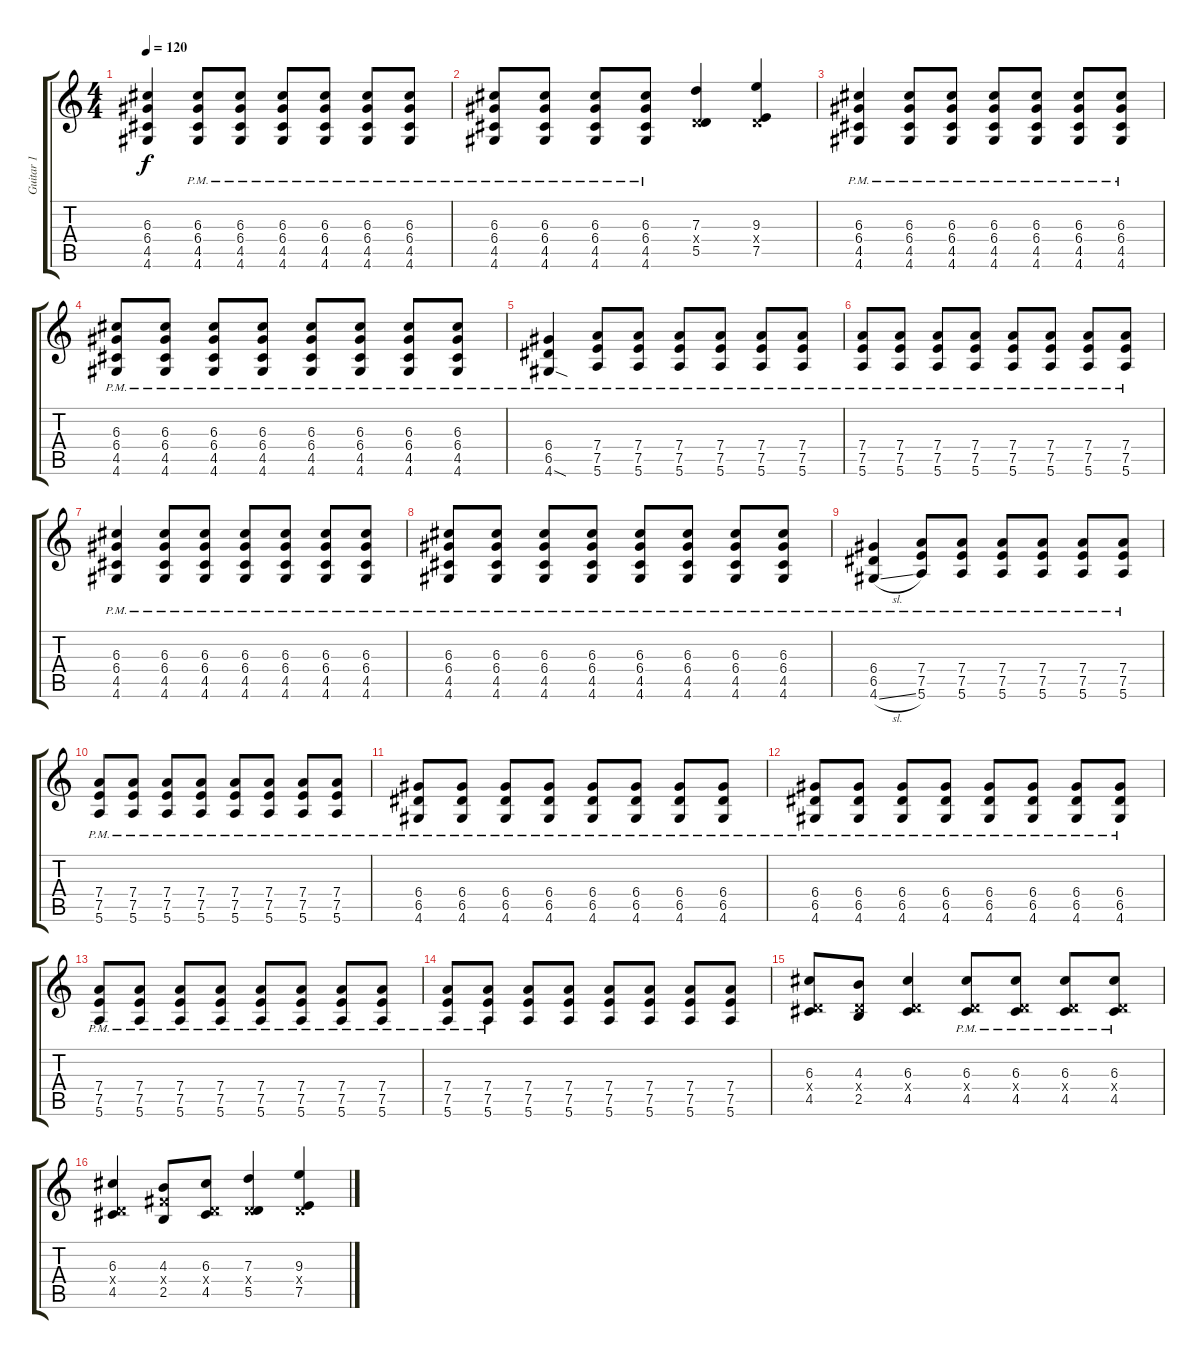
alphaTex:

\track ("Guitar 1" "Guitar 1") {instrument distortionguitar}
\staff {score tabs}
\tuning (E4 B3 G3 D3 A2 E2) {hide}
\ts (4 4)
\tempo 120
\clef g2
\ks c
(6.3 6.4 4.5 4.6).4{dy f} (6.3{pm} 6.4{pm} 4.5{pm} 4.6{pm}).8 (6.3{pm} 6.4{pm} 4.5{pm} 4.6{pm}).8 (6.3{pm} 6.4{pm} 4.5{pm} 4.6{pm}).8 (6.3{pm} 6.4{pm} 4.5{pm} 4.6{pm}).8 (6.3{pm} 6.4{pm} 4.5{pm} 4.6{pm}).8 (6.3{pm} 6.4{pm} 4.5{pm} 4.6{pm}).8 |
(6.3{pm} 6.4{pm} 4.5{pm} 4.6{pm}).8 (6.3{pm} 6.4{pm} 4.5{pm} 4.6{pm}).8 (6.3{pm} 6.4{pm} 4.5{pm} 4.6{pm}).8 (6.3{pm} 6.4{pm} 4.5{pm} 4.6{pm}).8 (7.3 0.4{x} 5.5).4 (9.3 0.4{x} 7.5).4 |
(6.3{pm} 6.4{pm} 4.5{pm} 4.6).4 (6.3{pm} 6.4{pm} 4.5{pm} 4.6{pm}).8 (6.3{pm} 6.4{pm} 4.5{pm} 4.6{pm}).8 (6.3{pm} 6.4{pm} 4.5{pm} 4.6{pm}).8 (6.3{pm} 6.4{pm} 4.5{pm} 4.6{pm}).8 (6.3{pm} 6.4{pm} 4.5{pm} 4.6{pm}).8 (6.3{pm} 6.4{pm} 4.5{pm} 4.6{pm}).8 |
(6.3{pm} 6.4{pm} 4.5{pm} 4.6{pm}).8 (6.3{pm} 6.4{pm} 4.5{pm} 4.6{pm}).8 (6.3{pm} 6.4{pm} 4.5{pm} 4.6{pm}).8 (6.3{pm} 6.4{pm} 4.5{pm} 4.6{pm}).8 (6.3{pm} 6.4{pm} 4.5{pm} 4.6{pm}).8 (6.3{pm} 6.4{pm} 4.5{pm} 4.6{pm}).8 (6.3{pm} 6.4{pm} 4.5{pm} 4.6{pm}).8 (6.3{pm} 6.4{pm} 4.5{pm} 4.6{pm}).8 |
(6.4{pm} 6.5{pm} 4.6{sod pm}).4 (7.4{pm} 7.5{pm} 5.6{pm}).8 (7.4{pm} 7.5{pm} 5.6{pm}).8 (7.4{pm} 7.5{pm} 5.6{pm}).8 (7.4{pm} 7.5{pm} 5.6{pm}).8 (7.4{pm} 7.5{pm} 5.6{pm}).8 (7.4{pm} 7.5{pm} 5.6{pm}).8 |
(7.4{pm} 7.5{pm} 5.6{pm}).8 (7.4{pm} 7.5{pm} 5.6{pm}).8 (7.4{pm} 7.5{pm} 5.6{pm}).8 (7.4{pm} 7.5{pm} 5.6{pm}).8 (7.4{pm} 7.5{pm} 5.6{pm}).8 (7.4{pm} 7.5{pm} 5.6{pm}).8 (7.4{pm} 7.5{pm} 5.6{pm}).8 (7.4{pm} 7.5{pm} 5.6{pm}).8 |
(6.3{pm} 6.4{pm} 4.5{pm} 4.6).4 (6.3{pm} 6.4{pm} 4.5{pm} 4.6{pm}).8 (6.3{pm} 6.4{pm} 4.5{pm} 4.6{pm}).8 (6.3{pm} 6.4{pm} 4.5{pm} 4.6{pm}).8 (6.3{pm} 6.4{pm} 4.5{pm} 4.6{pm}).8 (6.3{pm} 6.4{pm} 4.5{pm} 4.6{pm}).8 (6.3{pm} 6.4{pm} 4.5{pm} 4.6{pm}).8 |
(6.3{pm} 6.4{pm} 4.5{pm} 4.6{pm}).8 (6.3{pm} 6.4{pm} 4.5{pm} 4.6{pm}).8 (6.3{pm} 6.4{pm} 4.5{pm} 4.6{pm}).8 (6.3{pm} 6.4{pm} 4.5{pm} 4.6{pm}).8 (6.3{pm} 6.4{pm} 4.5{pm} 4.6{pm}).8 (6.3{pm} 6.4{pm} 4.5{pm} 4.6{pm}).8 (6.3{pm} 6.4{pm} 4.5{pm} 4.6{pm}).8 (6.3{pm} 6.4{pm} 4.5{pm} 4.6{pm}).8 |
(6.4{pm} 6.5{pm} 4.6{sl pm}).4 (7.4{pm} 7.5{pm} 5.6{pm}).8 (7.4{pm} 7.5{pm} 5.6{pm}).8 (7.4{pm} 7.5{pm} 5.6{pm}).8 (7.4{pm} 7.5{pm} 5.6{pm}).8 (7.4{pm} 7.5{pm} 5.6{pm}).8 (7.4{pm} 7.5{pm} 5.6{pm}).8 |
(7.4{pm} 7.5{pm} 5.6{pm}).8 (7.4{pm} 7.5{pm} 5.6{pm}).8 (7.4{pm} 7.5{pm} 5.6{pm}).8 (7.4{pm} 7.5{pm} 5.6{pm}).8 (7.4{pm} 7.5{pm} 5.6{pm}).8 (7.4{pm} 7.5{pm} 5.6{pm}).8 (7.4{pm} 7.5{pm} 5.6{pm}).8 (7.4{pm} 7.5{pm} 5.6{pm}).8 |
(6.4{pm} 6.5{pm} 4.6{pm}).8 (6.4{pm} 6.5{pm} 4.6{pm}).8 (6.4{pm} 6.5{pm} 4.6{pm}).8 (6.4{pm} 6.5{pm} 4.6{pm}).8 (6.4{pm} 6.5{pm} 4.6{pm}).8 (6.4{pm} 6.5{pm} 4.6{pm}).8 (6.4{pm} 6.5{pm} 4.6{pm}).8 (6.4{pm} 6.5{pm} 4.6{pm}).8 |
(6.4{pm} 6.5{pm} 4.6{pm}).8 (6.4{pm} 6.5{pm} 4.6{pm}).8 (6.4{pm} 6.5{pm} 4.6{pm}).8 (6.4{pm} 6.5{pm} 4.6{pm}).8 (6.4{pm} 6.5{pm} 4.6{pm}).8 (6.4{pm} 6.5{pm} 4.6{pm}).8 (6.4{pm} 6.5{pm} 4.6{pm}).8 (6.4{pm} 6.5{pm} 4.6{pm}).8 |
(7.4{pm} 7.5{pm} 5.6{pm}).8 (7.4{pm} 7.5{pm} 5.6{pm}).8 (7.4{pm} 7.5{pm} 5.6{pm}).8 (7.4{pm} 7.5{pm} 5.6{pm}).8 (7.4{pm} 7.5{pm} 5.6{pm}).8 (7.4{pm} 7.5{pm} 5.6{pm}).8 (7.4{pm} 7.5{pm} 5.6{pm}).8 (7.4{pm} 7.5{pm} 5.6{pm}).8 |
(7.4{pm} 7.5{pm} 5.6{pm}).8 (7.4{pm} 7.5{pm} 5.6{pm}).8 (7.4 7.5 5.6).8 (7.4 7.5 5.6).8 (7.4 7.5 5.6).8 (7.4 7.5 5.6).8 (7.4 7.5 5.6).8 (7.4 7.5 5.6).8 |
(6.3 0.4{x} 4.5).8 (4.3 0.4{x} 2.5).8 (6.3 0.4{x} 4.5).4 (6.3{pm} 0.4{x} 4.5{pm}).8 (6.3{pm} 0.4{x} 4.5{pm}).8 (6.3{pm} 0.4{x} 4.5{pm}).8 (6.3{pm} 0.4{x} 4.5{pm}).8 |
(6.3 0.4{x} 4.5).4 (4.3 4.4{x} 2.5).8 (6.3 0.4{x} 4.5).8 (7.3 0.4{x} 5.5).4 (9.3 0.4{x} 7.5).4
